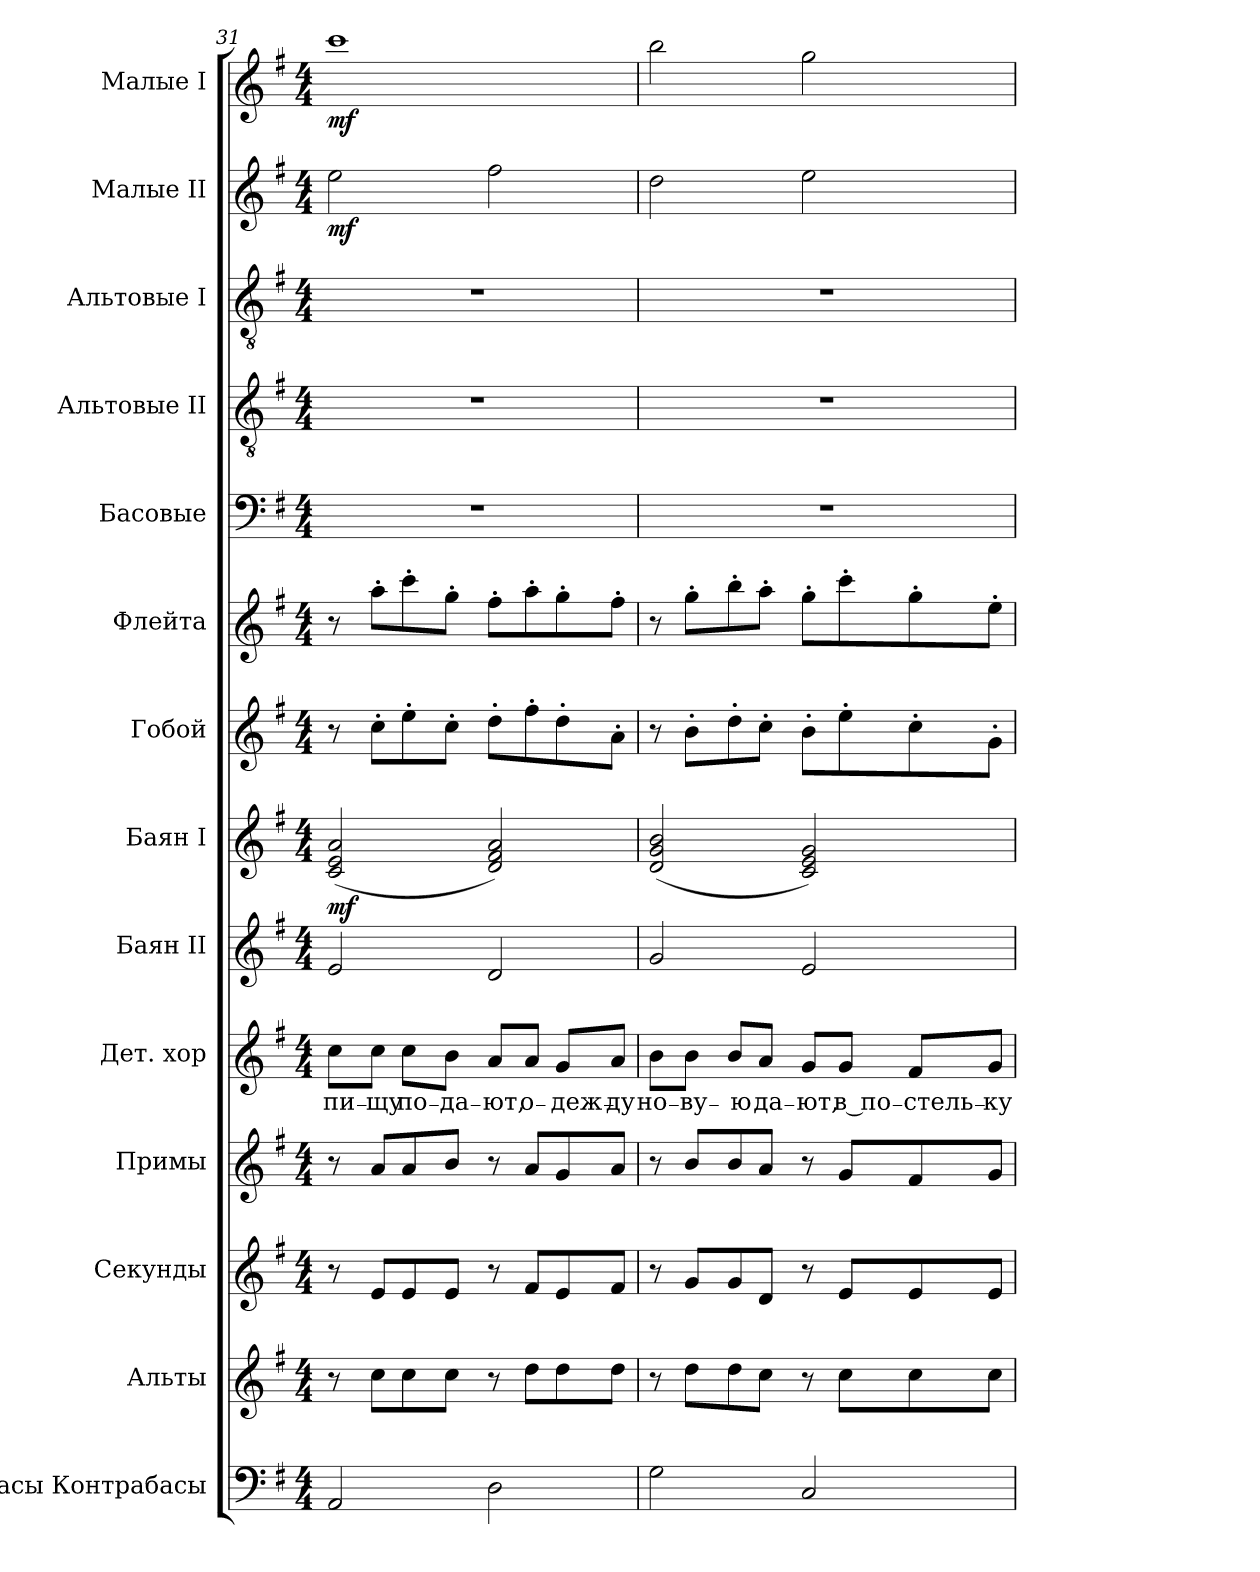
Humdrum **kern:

**kern	**kern	**kern	**kern	**kern	**text	**kern	**kern	**dynam	**kern	**kern	**kern	**kern	**kern	**kern	**dynam	**kern	**dynam
*part14	*part13	*part12	*part11	*part10	*part10	*part9	*part8	*part8	*part7	*part6	*part5	*part4	*part3	*part2	*part2	*part1	*part1
*staff14	*staff13	*staff12	*staff11	*staff10	*staff10	*staff9	*staff8	*staff8	*staff7	*staff6	*staff5	*staff4	*staff3	*staff2	*staff2	*staff1	*staff1
*I"Басы Контрабасы	*I"Альты	*I"Секунды	*I"Примы	*I"Дет. хор	*	*I"Баян II	*I"Баян I	*	*I"Гобой	*I"Флейта	*I"Басовые	*I"Альтовые II	*I"Альтовые I	*I"Малые II	*	*I"Малые I	*
*clefF4	*clefG2	*clefG2	*clefG2	*clefG2	*	*clefG2	*clefG2	*	*clefG2	*clefG2	*clefF4	*clefGv2	*clefGv2	*clefG2	*	*clefG2	*
*ITrd7c12	*ITrd7c12	*	*	*	*	*	*	*	*	*	*	*	*	*	*	*	*
*k[f#]	*k[f#]	*k[f#]	*k[f#]	*k[f#]	*	*k[f#]	*k[f#]	*	*k[f#]	*k[f#]	*k[f#]	*k[f#]	*k[f#]	*k[f#]	*	*k[f#]	*
*G:	*G:	*G:	*G:	*G:	*	*G:	*G:	*	*G:	*G:	*G:	*G:	*G:	*G:	*	*G:	*
*M4/4	*M4/4	*M4/4	*M4/4	*M4/4	*	*M4/4	*M4/4	*	*M4/4	*M4/4	*M4/4	*M4/4	*M4/4	*M4/4	*	*M4/4	*
=31	=31	=31	=31	=31	=31	=31	=31	=31	=31	=31	=31	=31	=31	=31	=31	=31	=31
!	!	!	!	!	!LO:LY:b	!	!	!LO:DY:b	!	!	!	!	!	!	!LO:DY:b	!	!LO:DY:b
2AAA/	8r	8r	8r	8cc\L	пи₋	2e/	(<2c/ 2e/ 2a/	mf	8r	8r	1r	1r	1r	2ee\	mf	1ccc	mf
!	!	!	!	!	!LO:LY:b	!	!	!	!	!	!	!	!	!	!	!	!
.	8c\L	8e/L	8a/L	8cc\J	щу	.	.	.	8cc'>\L	8aa'>\L	.	.	.	.	.	.	.
!	!	!	!	!	!LO:LY:b	!	!	!	!	!	!	!	!	!	!	!	!
.	8c\	8e/	8a/	8cc\L	по₋	.	.	.	8ee'>\	8ccc'>\	.	.	.	.	.	.	.
!	!	!	!	!	!LO:LY:b	!	!	!	!	!	!	!	!	!	!	!	!
.	8c\J	8e/J	8b/J	8b\J	да₋	.	.	.	8cc'>\J	8gg'>\J	.	.	.	.	.	.	.
!	!	!	!	!	!LO:LY:b	!	!	!	!	!	!	!	!	!	!	!	!
2DD\	8r	8r	8r	8a/L	ют,	2d/	2d/ 2f#/ 2a/)	.	8dd'>\L	8ff#'>\L	.	.	.	2ff#\	.	.	.
!	!	!	!	!	!LO:LY:b	!	!	!	!	!	!	!	!	!	!	!	!
.	8d\L	8f#/L	8a/L	8a/J	о₋	.	.	.	8ff#'>\	8aa'>\	.	.	.	.	.	.	.
!	!	!	!	!	!LO:LY:b	!	!	!	!	!	!	!	!	!	!	!	!
.	8d\	8e/	8g/	8g/L	деж₋	.	.	.	8dd'>\	8gg'>\	.	.	.	.	.	.	.
!	!	!	!	!	!LO:LY:b	!	!	!	!	!	!	!	!	!	!	!	!
.	8d\J	8f#/J	8a/J	8a/J	ду	.	.	.	8a'>\J	8ff#'>\J	.	.	.	.	.	.	.
!!LO:PB:g=z
=32	=32	=32	=32	=32	=32	=32	=32	=32	=32	=32	=32	=32	=32	=32	=32	=32	=32
!	!	!	!	!	!LO:LY:b	!	!	!	!	!	!	!	!	!	!	!	!
2GG\	8r	8r	8r	8b\L	но₋	2g/	(<2d/ 2g/ 2b/	.	8r	8r	1r	1r	1r	2dd\	.	2bb\	.
!	!	!	!	!	!LO:LY:b	!	!	!	!	!	!	!	!	!	!	!	!
.	8d\L	8g/L	8b/L	8b\J	ву₋	.	.	.	8b'>\L	8gg'>\L	.	.	.	.	.	.	.
!	!	!	!	!	!LO:LY:b	!	!	!	!	!	!	!	!	!	!	!	!
.	8d\	8g/	8b/	8b/L	ю	.	.	.	8dd'>\	8bb'>\	.	.	.	.	.	.	.
!	!	!	!	!	!LO:LY:b	!	!	!	!	!	!	!	!	!	!	!	!
.	8c\J	8d/J	8a/J	8a/J	да₋	.	.	.	8cc'>\J	8aa'>\J	.	.	.	.	.	.	.
!	!	!	!	!	!LO:LY:b	!	!	!	!	!	!	!	!	!	!	!	!
2CC/	8r	8r	8r	8g/L	ют,	2e/	2c/ 2e/ 2g/)	.	8b'>\L	8gg'>\L	.	.	.	2ee\	.	2gg\	.
!	!	!	!	!	!LO:LY:b	!	!	!	!	!	!	!	!	!	!	!	!
.	8c\L	8e/L	8g/L	8g/J	в по₋	.	.	.	8ee'>\	8ccc'>\	.	.	.	.	.	.	.
!	!	!	!	!	!LO:LY:b	!	!	!	!	!	!	!	!	!	!	!	!
.	8c\	8e/	8f#/	8f#/L	стель₋	.	.	.	8cc'>\	8gg'>\	.	.	.	.	.	.	.
!	!	!	!	!	!LO:LY:b	!	!	!	!	!	!	!	!	!	!	!	!
.	8c\J	8e/J	8g/J	8g/J	ку	.	.	.	8g'>\J	8ee'>\J	.	.	.	.	.	.	.
=	=	=	=	=	=	=	=	=	=	=	=	=	=	=	=	=	=
*-	*-	*-	*-	*-	*-	*-	*-	*-	*-	*-	*-	*-	*-	*-	*-	*-	*-
